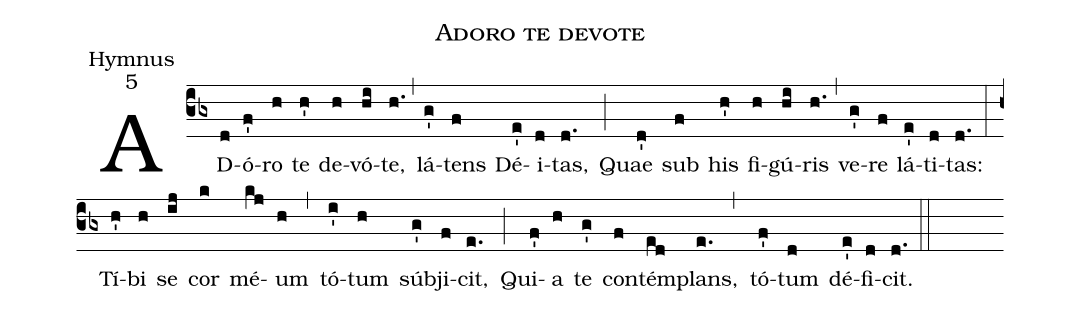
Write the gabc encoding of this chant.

name:Adoro te devote;
office-part:Hymnus;
mode:5;
%%
(cb3) AD(d)ó(f')ro(h) te(h') de(h)vó(hi)te,(h.) (,)
lá(g')tens(f) Dé(e')i(d)tas,(d.) (;)
Quae(d') sub(f) his(h') fi(h)gú(hi)ris(h.) (,)
ve(g')re(f) lá(e')ti(d)tas:(d.) (:)
Tí(h')bi(h) se(ij) cor(k) mé(kj)um(h) (,)
tó(i')tum(h) sú(g')bji(f)cit,(e.) (;)
Qui(f')a(h) te(g') con(f)tém(ed)plans,(e.) (,)
tó(f')tum(d) dé(e')fi(d)cit.(d.) (::)
